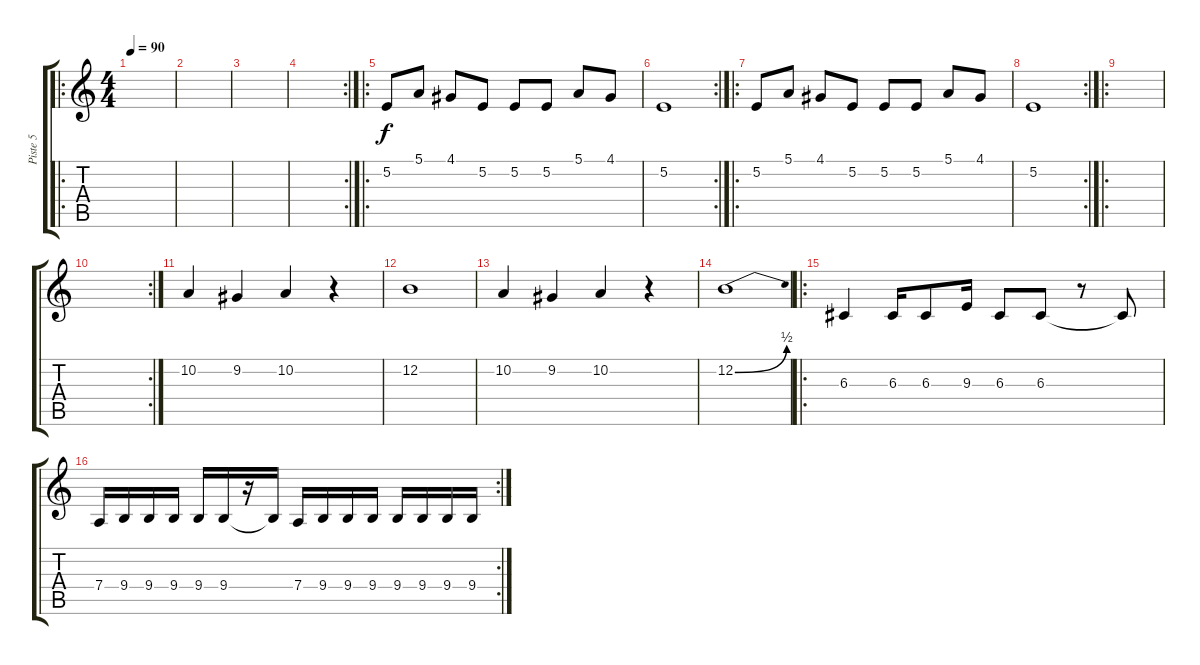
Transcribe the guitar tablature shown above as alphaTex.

\track ("Piste 5" "Piste 5") {instrument altosax}
\staff {score tabs}
\tuning (E4 B3 G3 D3 A2 E2) {hide}
\ro
\ts (4 4)
\tempo 90
\clef g2
\ks c
|
|
|
\rc 2
|
\ro
5.2.8 5.1.8 4.1.8 5.2.8 5.2.8 5.2.8 5.1.8 4.1.8 |
\rc 2
5.2.1 |
\ro
5.2.8 5.1.8 4.1.8 5.2.8 5.2.8 5.2.8 5.1.8 4.1.8 |
\rc 2
5.2.1 |
\ro
|
\rc 2
|
10.2.4 9.2.4 10.2.4 r.4 |
12.2.1 |
10.2.4 9.2.4 10.2.4 r.4 |
12.2{be (bend 0 0 60 2)}.1 |
\ro
6.3.4{instrument lead6voice} 6.3.16 6.3.8 9.3.16 6.3.8 6.3.8 r.8 6.3{t}.8 |
\rc 2
7.4.16 9.4.16 9.4.16 9.4.16 9.4.16 9.4.16 r.16 9.4{t}.16 7.4.16 9.4.16 9.4.16 9.4.16 9.4.16 9.4.16 9.4.16 9.4.16
